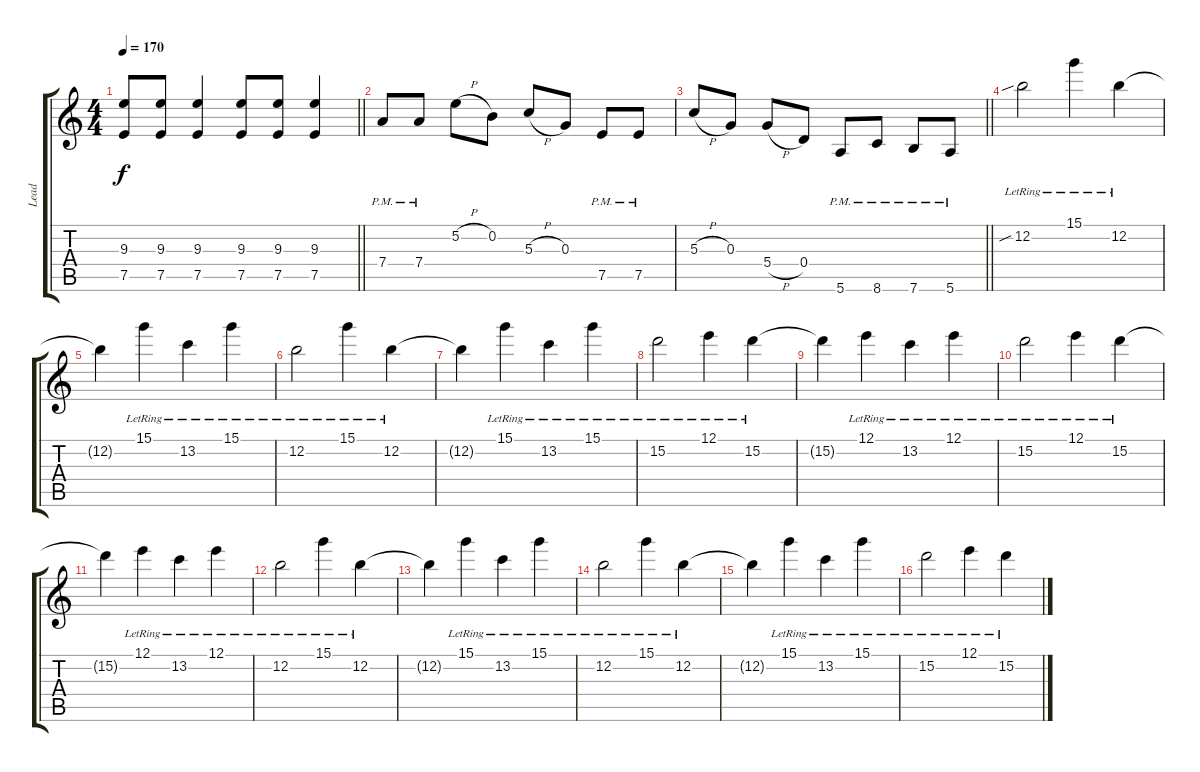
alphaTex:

\track ("Lead" "Lead") {instrument distortionguitar}
\staff {score tabs}
\tuning (E4 B3 G3 D3 A2 E2) {hide}
\ts (4 4)
\tempo 170
\clef g2
\barLineRight lightlight
\ks c
(9.3{t} 7.5{t}).8{dy f} (9.3 7.5).8 (9.3 7.5).4 (9.3 7.5).8 (9.3 7.5).8 (9.3 7.5).4 |
7.4{pm}.8 7.4{pm}.8 5.2{h}.8 0.2.8 5.3{h}.8 0.3.8 7.5{pm}.8 7.5{pm}.8 |
\barLineRight lightlight
5.3{h}.8 0.3.8 5.4{h}.8 0.4.8 5.6{pm}.8 8.6{pm}.8 7.6{pm}.8 5.6{pm}.8 |
12.2{sib lr}.2 15.1{lr}.4 12.2{lr}.4 |
12.2{t}.4 15.1{lr}.4 13.2{lr}.4 15.1{lr}.4 |
12.2{lr}.2 15.1{lr}.4 12.2{lr}.4 |
12.2{t}.4 15.1{lr}.4 13.2{lr}.4 15.1{lr}.4 |
15.2{lr}.2 12.1{lr}.4 15.2{lr}.4 |
15.2{t}.4 12.1{lr}.4 13.2{lr}.4 12.1{lr}.4 |
15.2{lr}.2 12.1{lr}.4 15.2{lr}.4 |
15.2{t}.4 12.1{lr}.4 13.2{lr}.4 12.1{lr}.4 |
12.2{lr}.2 15.1{lr}.4 12.2{lr}.4 |
12.2{t}.4 15.1{lr}.4 13.2{lr}.4 15.1{lr}.4 |
12.2{lr}.2 15.1{lr}.4 12.2{lr}.4 |
12.2{t}.4 15.1{lr}.4 13.2{lr}.4 15.1{lr}.4 |
15.2{lr}.2 12.1{lr}.4 15.2{lr}.4
